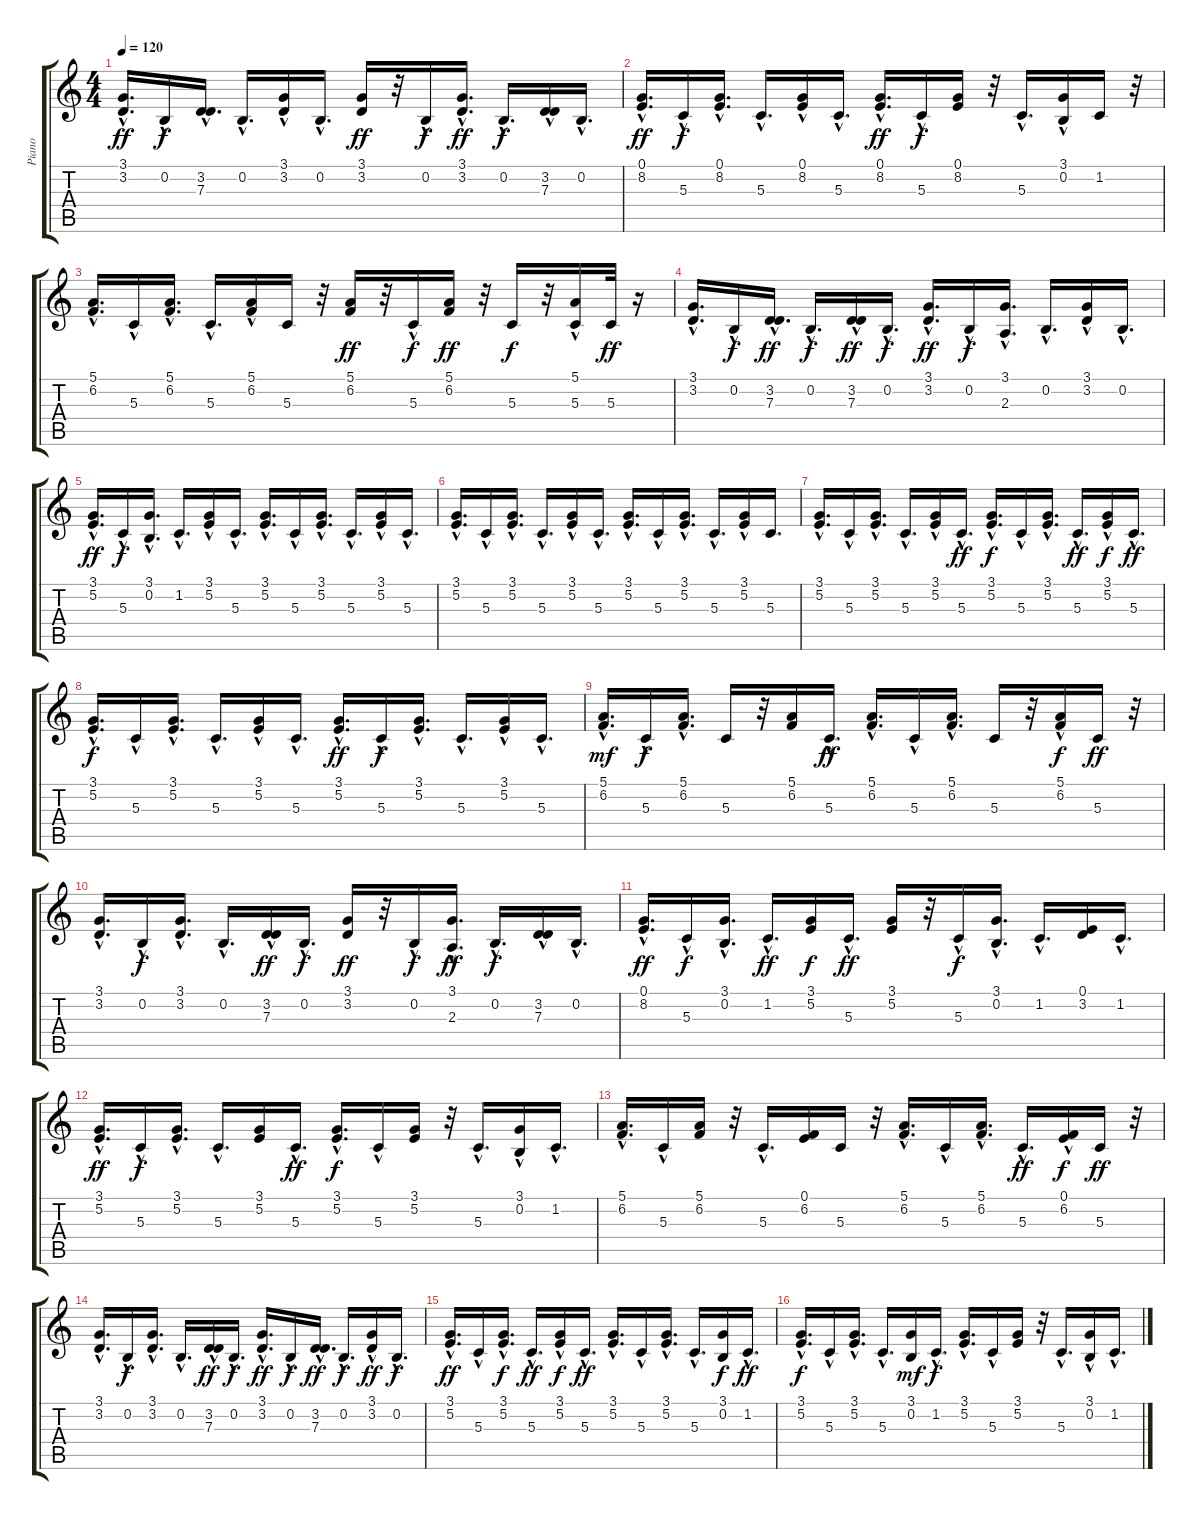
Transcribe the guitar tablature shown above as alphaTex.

\track ("Piano" "Piano") {instrument acousticgrandpiano}
\staff {score tabs}
\tuning (E4 B3 G3 D3 A2 E2) {hide}
\ts (4 4)
\tempo 120
\clef g2
\ks c
(3.1{hac} 3.2{hac}).16{d dy ff} 0.2{hac}.16{dy f} (3.2{hac} 7.3).16{d} 0.2{hac}.16{d} (3.1 3.2{hac}).16 0.2{hac}.16{d} (3.1 3.2).16{dy ff} r.32 0.2{hac}.16{dy f} (3.1 3.2{hac}).16{d dy ff} 0.2{hac}.16{d dy f} (3.2{hac} 7.3{hac}).16 0.2{hac}.16{d} |
(0.1{hac} 8.2{hac}).16{d dy ff} 5.3{hac}.16{dy f} (0.1{hac} 8.2{hac}).16{d} 5.3{hac}.16{d} (0.1{hac} 8.2).16 5.3{hac}.16{d} (0.1{hac} 8.2).16{d dy ff} 5.3{hac}.16{dy f} (0.1 8.2).16 r.32 5.3{hac}.16{d} (3.1{hac} 0.2{hac}).16 1.2.16 r.32 |
(5.1{hac} 6.2).16{d} 5.3{hac}.16 (5.1{hac} 6.2).16{d} 5.3{hac}.16{d} (5.1{hac} 6.2).16 5.3.16 r.32 (5.1 6.2).16{dy ff} r.32 5.3{hac}.16{dy f} (5.1 6.2).16{dy ff} r.32 5.3.16{dy f} r.32 (5.1{hac} 5.3{hac}).16 5.3.32{dy ff} r.16 |
(3.1 3.2{hac}).16{d} 0.2{hac}.16{dy f} (3.2{hac} 7.3).16{d dy ff} 0.2{hac}.16{d dy f} (3.2{hac} 7.3{hac}).16{dy ff} 0.2{hac}.16{d dy f} (3.1{hac} 3.2{hac}).16{d dy ff} 0.2{hac}.16{dy f} (3.1{hac} 2.3{hac}).16{d} 0.2{hac}.16{d} (3.1{hac} 3.2{hac}).16 0.2{hac}.16{d} |
(3.1{hac} 5.2{hac}).16{d dy ff} 5.3{hac}.16{dy f} (3.1{hac} 0.2{hac}).16{d} 1.2{hac}.16{d} (3.1{hac} 5.2).16 5.3{hac}.16{d} (3.1{hac} 5.2{hac}).16{d} 5.3{hac}.16 (3.1{hac} 5.2{hac}).16{d} 5.3{hac}.16{d} (3.1{hac} 5.2{hac}).16 5.3{hac}.16{d} |
(3.1{hac} 5.2{hac}).16{d} 5.3{hac}.16 (3.1{hac} 5.2{hac}).16{d} 5.3{hac}.16{d} (3.1{hac} 5.2).16 5.3{hac}.16{d} (3.1{hac} 5.2).16{d} 5.3{hac}.16 (3.1{hac} 5.2{hac}).16{d} 5.3{hac}.16{d} (3.1{hac} 5.2{hac}).16 5.3.16{d} |
(3.1{hac} 5.2{hac}).16{d} 5.3{hac}.16 (3.1{hac} 5.2).16{d} 5.3{hac}.16{d} (3.1{hac} 5.2{hac}).16 5.3{hac}.16{d dy ff} (3.1{hac} 5.2{hac}).16{d dy f} 5.3{hac}.16 (3.1{hac} 5.2{hac}).16{d} 5.3{hac}.16{d dy ff} (3.1{hac} 5.2{hac}).16{dy f} 5.3{hac}.16{d dy ff} |
(3.1{hac} 5.2{hac}).16{d dy f} 5.3{hac}.16 (3.1{hac} 5.2{hac}).16{d} 5.3{hac}.16{d} (3.1{hac} 5.2).16 5.3{hac}.16{d} (3.1{hac} 5.2{hac}).16{d dy ff} 5.3{hac}.16{dy f} (3.1{hac} 5.2{hac}).16{d} 5.3{hac}.16{d} (3.1{hac} 5.2{hac}).16 5.3{hac}.16{d} |
(5.1{hac} 6.2{hac}).16{d dy mf} 5.3{hac}.16{dy f} (5.1{hac} 6.2{hac}).16{d} 5.3.16 r.32 (5.1 6.2).16 5.3{hac}.16{d dy ff} (5.1{hac} 6.2{hac}).16{d} 5.3{hac}.16 (5.1{hac} 6.2{hac}).16{d} 5.3.16 r.32 (5.1 6.2{hac}).16{dy f} 5.3.16{dy ff} r.32 |
(3.1 3.2{hac}).16{d} 0.2{hac}.16{dy f} (3.1{hac} 3.2{hac}).16{d} 0.2{hac}.16{d} (3.2{hac} 7.3).16{dy ff} 0.2{hac}.16{d dy f} (3.1 3.2).16{dy ff} r.32 0.2{hac}.16{dy f} (3.1{hac} 2.3{hac}).16{d dy ff} 0.2{hac}.16{d dy f} (3.2{hac} 7.3{hac}).16 0.2{hac}.16{d} |
(0.1{hac} 8.2{hac}).16{d dy ff} 5.3{hac}.16{dy f} (3.1{hac} 0.2{hac}).16{d} 1.2{hac}.16{d dy ff} (3.1 5.2).16{dy f} 5.3{hac}.16{d dy ff} (3.1 5.2).16 r.32 5.3{hac}.16{dy f} (3.1{hac} 0.2).16{d} 1.2{hac}.16{d} (0.1 3.2).16 1.2{hac}.16{d} |
(3.1{hac} 5.2{hac}).16{d dy ff} 5.3{hac}.16{dy f} (3.1 5.2{hac}).16{d} 5.3{hac}.16{d} (3.1 5.2).16 5.3{hac}.16{d dy ff} (3.1 5.2{hac}).16{d dy f} 5.3{hac}.16 (3.1 5.2).16 r.32 5.3{hac}.16{d} (3.1{hac} 0.2).16 1.2{hac}.16{d} |
(5.1{hac} 6.2{hac}).16{d} 5.3{hac}.16 (5.1 6.2).16 r.32 5.3{hac}.16{d} (0.1 6.2).16 5.3.16 r.32 (5.1{hac} 6.2).16{d} 5.3{hac}.16 (5.1{hac} 6.2{hac}).16{d} 5.3{hac}.16{d dy ff} (0.1 6.2{hac}).16{dy f} 5.3.16{dy ff} r.32 |
(3.1{hac} 3.2{hac}).16{d} 0.2{hac}.16{dy f} (3.1 3.2{hac}).16{d} 0.2{hac}.16{d} (3.2{hac} 7.3).16{dy ff} 0.2{hac}.16{d dy f} (3.1 3.2{hac}).16{d dy ff} 0.2{hac}.16{dy f} (3.2{hac} 7.3{hac}).16{d dy ff} 0.2{hac}.16{d dy f} (3.1{hac} 3.2{hac}).16{dy ff} 0.2{hac}.16{d dy f} |
(3.1 5.2{hac}).16{d dy ff} 5.3{hac}.16 (3.1{hac} 5.2{hac}).16{d dy f} 5.3{hac}.16{d dy ff} (3.1{hac} 5.2).16{dy f} 5.3{hac}.16{d dy ff} (3.1{hac} 5.2{hac}).16{d} 5.3{hac}.16 (3.1 5.2{hac}).16{d} 5.3{hac}.16{d} (3.1 0.2).16{dy f} 1.2{hac}.16{d dy ff} |
(3.1{hac} 5.2{hac}).16{d dy f} 5.3{hac}.16 (3.1 5.2{hac}).16{d} 5.3{hac}.16{d} (3.1 0.2).16{dy mf} 1.2{hac}.16{d dy f} (3.1{hac} 5.2{hac}).16{d} 5.3{hac}.16 (3.1 5.2).16 r.32 5.3{hac}.16{d} (3.1{hac} 0.2).16 1.2{hac}.16{d}
